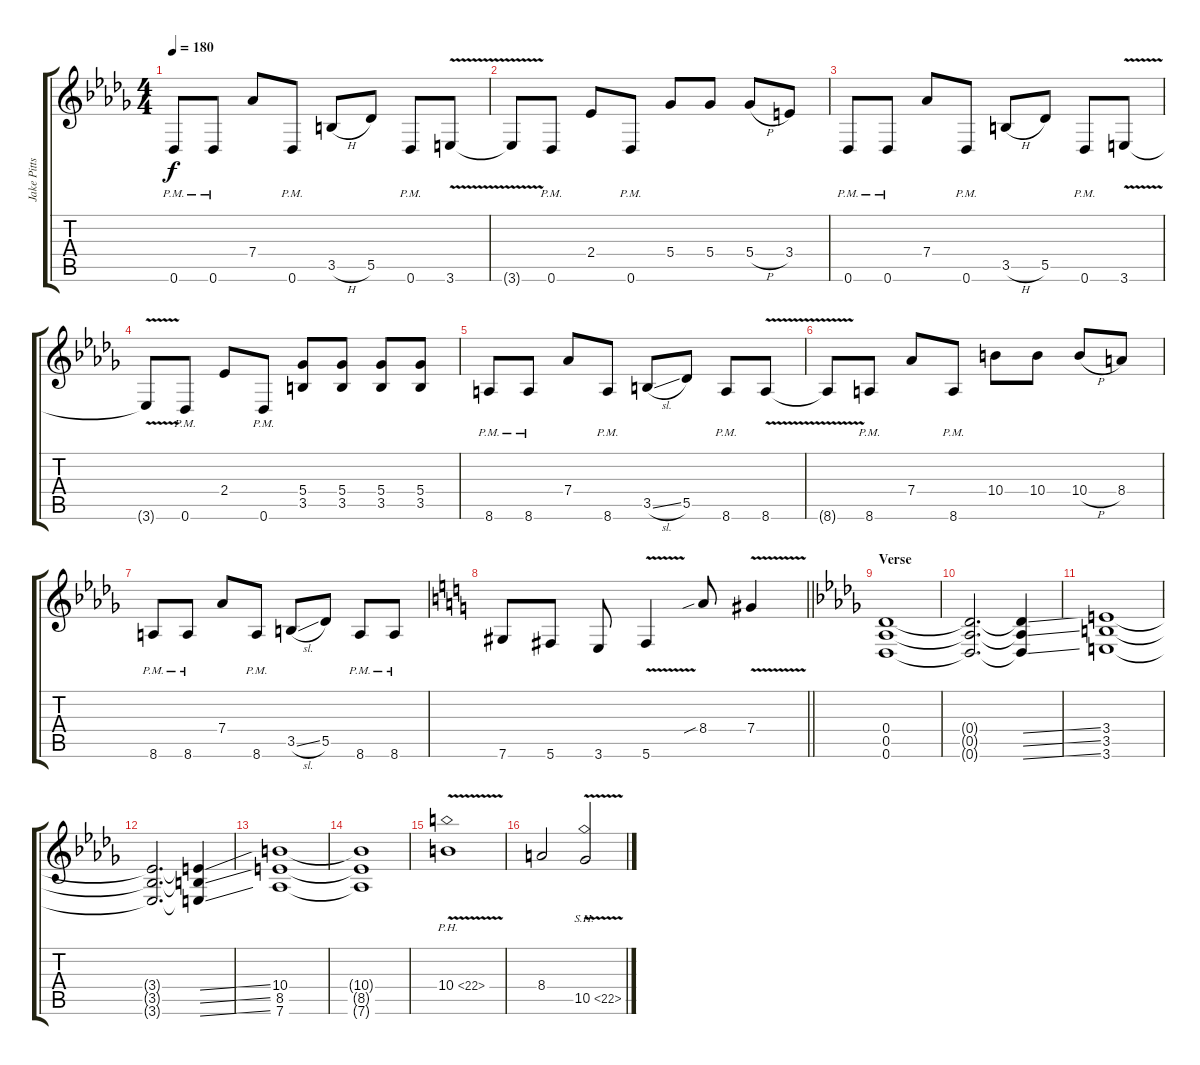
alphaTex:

\track ("Jake Pitts" "Jake Pitts") {instrument distortionguitar}
\staff {score tabs}
\tuning (Eb4 Bb3 Gb3 Db3 Ab2 Db2) {hide}
\ts (4 4)
\tempo 180
\clef g2
\ks db
0.6{pm}.8{dy f} 0.6{pm}.8 7.4.8 0.6{pm}.8 3.5{h}.8 5.5.8 0.6{pm}.8 3.6{v}.8 |
3.6{v t}.8 0.6{pm}.8 2.4.8 0.6{pm}.8 5.4.8 5.4.8 5.4{h}.8 3.4.8 |
0.6{pm}.8 0.6{pm}.8 7.4.8 0.6{pm}.8 3.5{h}.8 5.5.8 0.6{pm}.8 3.6{v}.8 |
3.6{v t}.8 0.6{pm}.8 2.4.8 0.6{pm}.8 (5.4 3.5).8 (5.4 3.5).8 (5.4 3.5).8 (5.4 3.5).8 |
8.6{pm}.8 8.6{pm}.8 7.4.8 8.6{pm}.8 3.5{sl}.8 5.5.8 8.6{pm}.8 8.6{v}.8 |
8.6{v t}.8 8.6{pm}.8 7.4.8 8.6{pm}.8 10.4.8 10.4.8 10.4{h}.8 8.4.8 |
8.6{pm}.8 8.6{pm}.8 7.4.8 8.6{pm}.8 3.5{sl}.8 5.5.8 8.6{pm}.8 8.6{pm}.8 |
\barLineRight lightlight
\ks c
7.6.8 5.6.8 3.6.8 5.6{v}.4 8.4{sib}.8 7.4{v}.4 |
\section ("" "Verse")
\ks db
(0.4 0.5 0.6).1 |
(0.4{t} 0.5{t} 0.6{t}).2{d} (0.4{ss t} 0.5{ss t} 0.6{ss t}).4 |
(3.4 3.5 3.6).1 |
(3.4{t} 3.5{t} 3.6{t}).2{d} (3.4{ss t} 3.5{ss t} 3.6{ss t}).4 |
(10.4 8.5 7.6).1 |
(10.4{t} 8.5{t} 7.6{t}).1 |
10.4{ph 12 v}.1 |
8.4.2 10.5{sh 12 v}.2
